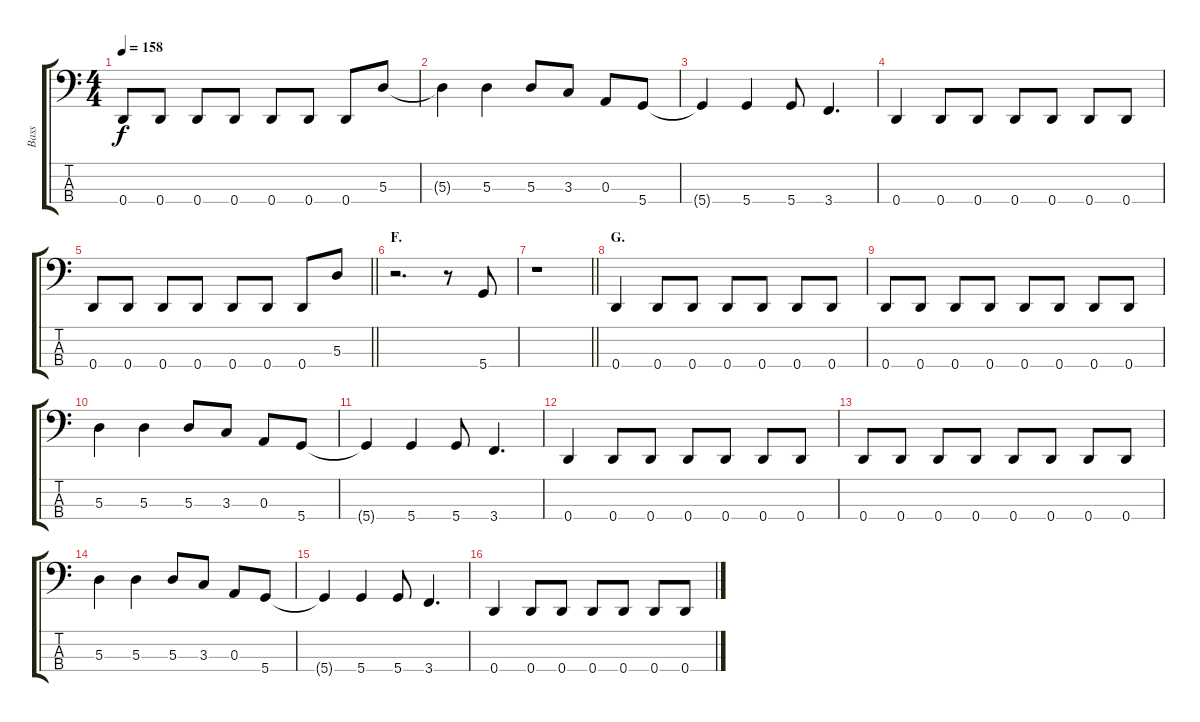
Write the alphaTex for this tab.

\track ("Bass" "Bass") {instrument electricbasspick}
\staff {score tabs}
\tuning (G2 D2 A1 D1) {hide}
\ts (4 4)
\tempo 158
\clef f4
\ks c
0.4.8{dy f} 0.4.8 0.4.8 0.4.8 0.4.8 0.4.8 0.4.8 5.3.8 |
5.3{t}.4 5.3.4 5.3.8 3.3.8 0.3.8 5.4.8 |
5.4{t}.4 5.4.4 5.4.8 3.4.4{d} |
0.4.4 0.4.8 0.4.8 0.4.8 0.4.8 0.4.8 0.4.8 |
\barLineRight lightlight
0.4.8 0.4.8 0.4.8 0.4.8 0.4.8 0.4.8 0.4.8 5.3.8 |
\section ("" "F.")
r.2{d} r.8 5.4.8 |
\barLineRight lightlight
r.1 |
\section ("" "G.")
0.4.4 0.4.8 0.4.8 0.4.8 0.4.8 0.4.8 0.4.8 |
0.4.8 0.4.8 0.4.8 0.4.8 0.4.8 0.4.8 0.4.8 0.4.8 |
5.3.4 5.3.4 5.3.8 3.3.8 0.3.8 5.4.8 |
5.4{t}.4 5.4.4 5.4.8 3.4.4{d} |
0.4.4 0.4.8 0.4.8 0.4.8 0.4.8 0.4.8 0.4.8 |
0.4.8 0.4.8 0.4.8 0.4.8 0.4.8 0.4.8 0.4.8 0.4.8 |
5.3.4 5.3.4 5.3.8 3.3.8 0.3.8 5.4.8 |
5.4{t}.4 5.4.4 5.4.8 3.4.4{d} |
0.4.4 0.4.8 0.4.8 0.4.8 0.4.8 0.4.8 0.4.8
